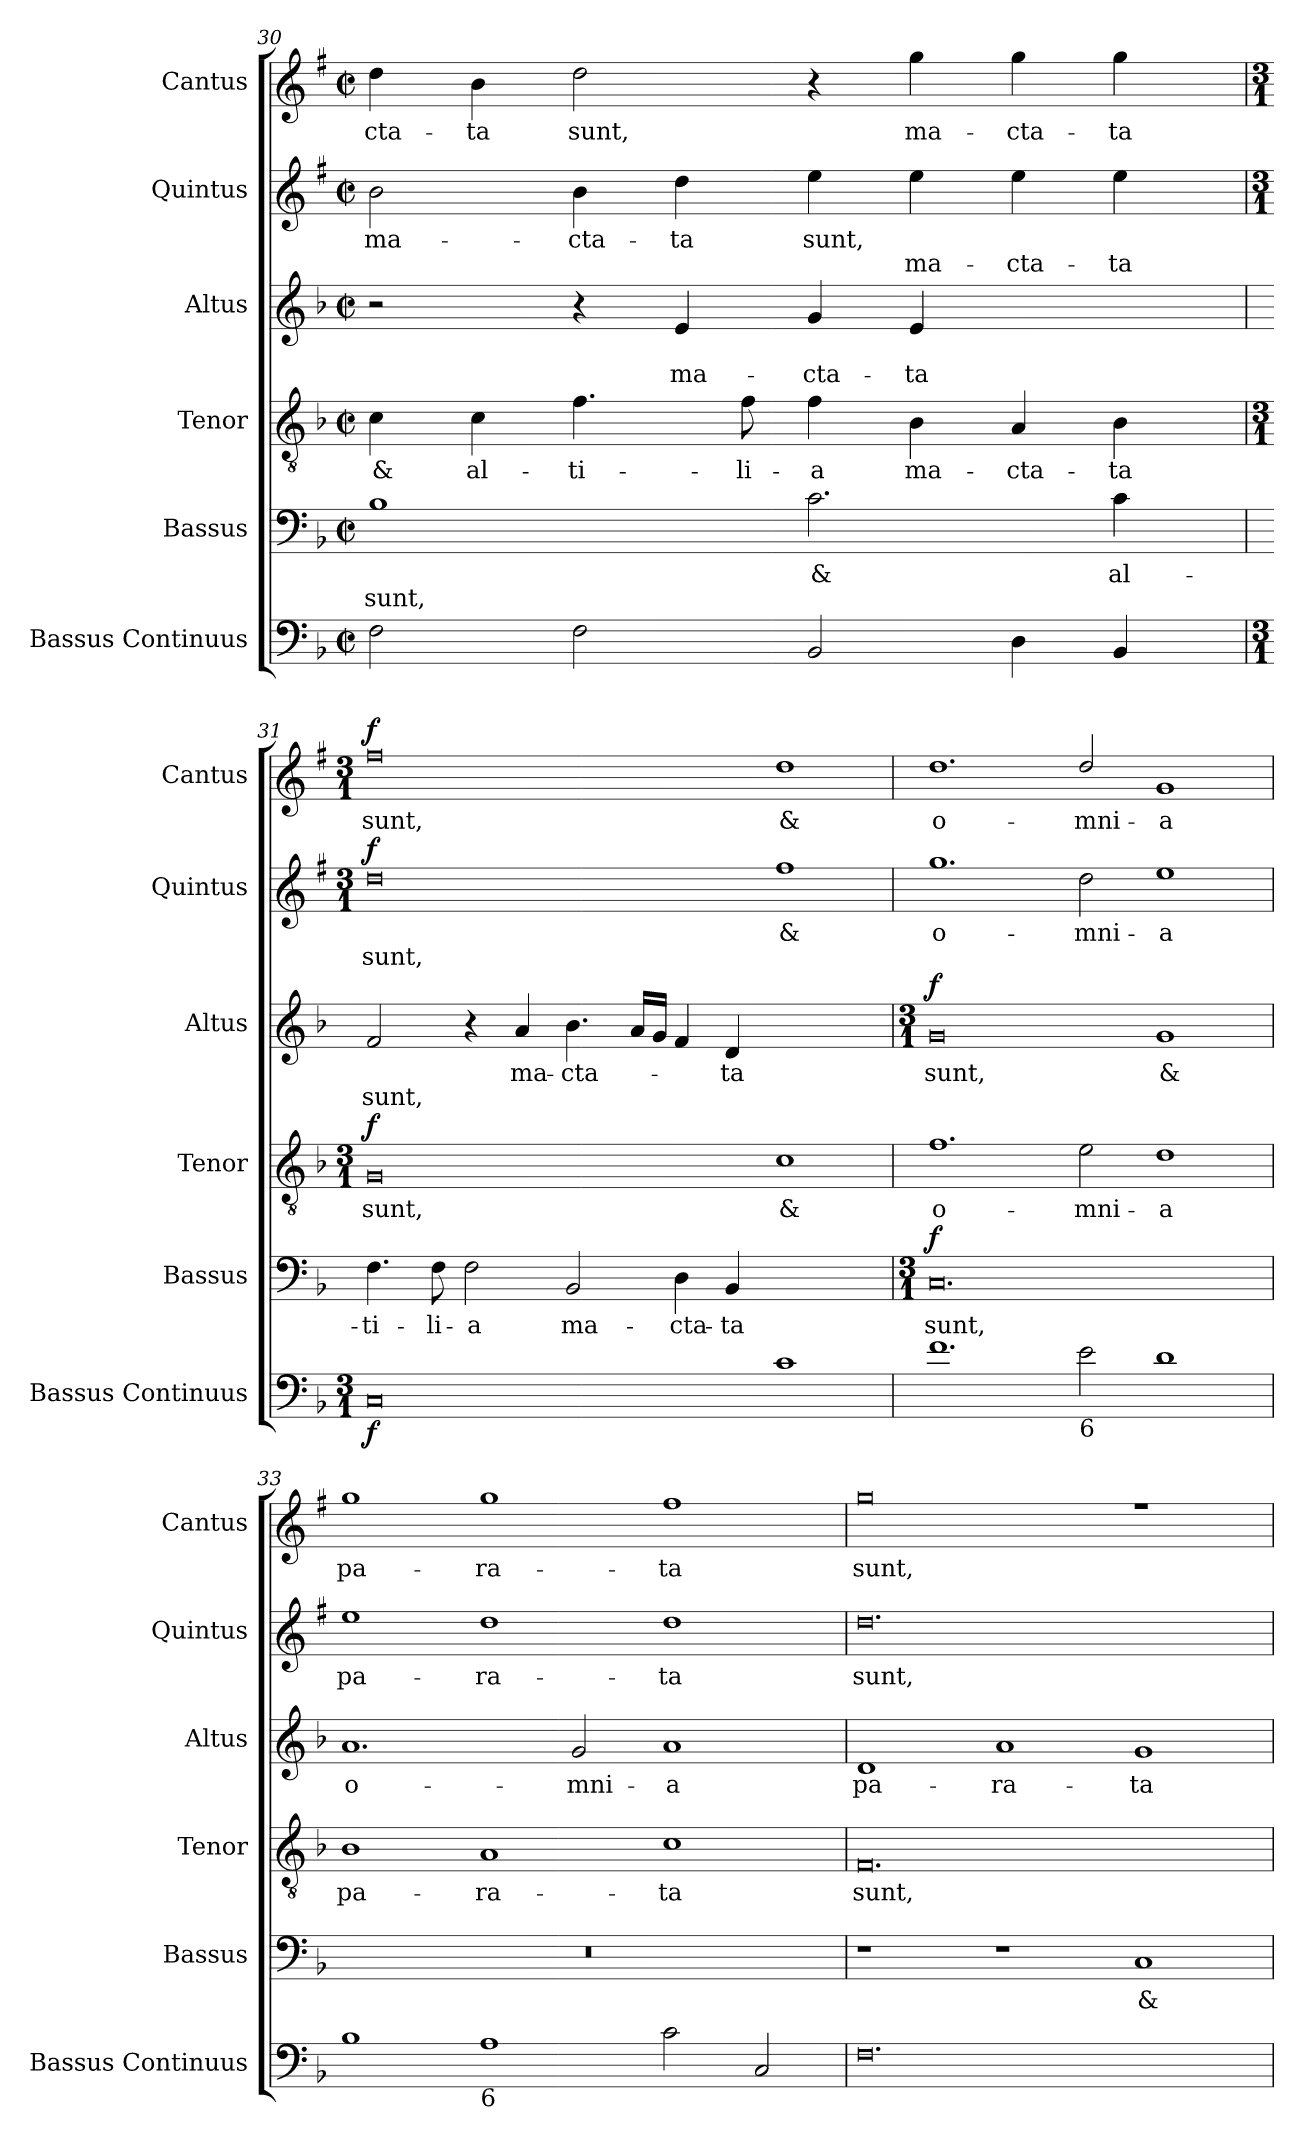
**kern	**dynam	**kern	**text	**text	**dynam	**kern	**text	**dynam	**kern	**text	**text	**dynam	**kern	**text	**text	**dynam	**kern	**text	**dynam
*part6	*part6	*part5	*part5	*part5	*part5	*part4	*part4	*part4	*part3	*part3	*part3	*part3	*part2	*part2	*part2	*part2	*part1	*part1	*part1
*staff6	*staff6	*staff5	*staff5	*staff5	*staff5	*staff4	*staff4	*staff4	*staff3	*staff3	*staff3	*staff3	*staff2	*staff2	*staff2	*staff2	*staff1	*staff1	*staff1
*I"Bassus Continuus	*	*I"Bassus	*	*	*	*I"Tenor	*	*	*I"Altus	*	*	*	*I"Quintus	*	*	*	*I"Cantus	*	*
*I'Bassus Continuus	*	*I'Bassus	*	*	*	*I'Tenor	*	*	*I'Altus	*	*	*	*I'Quintus	*	*	*	*I'Cantus	*	*
!!LO:LB:g=z
*clefF4	*	*clefF4	*	*	*	*clefGv2	*	*	*clefG2	*	*	*	*clefG2	*	*	*	*clefG2	*	*
*	*	*	*	*	*	*	*	*	*	*	*	*	*ITrd1c2	*	*	*	*ITrd1c2	*	*
*k[b-]	*	*k[b-]	*	*	*	*k[b-]	*	*	*k[b-]	*	*	*	*k[b-]	*	*	*	*k[b-]	*	*
*F:	*	*F:	*	*	*	*F:	*	*	*F:	*	*	*	*F:	*	*	*	*F:	*	*
*M4/2	*	*M4/2	*	*	*	*M4/2	*	*	*M4/2	*	*	*	*M4/2	*	*	*	*M4/2	*	*
*met(c|)	*	*met(c|)	*	*	*	*met(c|)	*	*	*met(c|)	*	*	*	*met(c|)	*	*	*	*met(c|)	*	*
=30	=30	=30	=30	=30	=30	=30	=30	=30	=30	=30	=30	=30	=30	=30	=30	=30	=30	=30	=30
!	!	!	!	!LO:LY:b	!	!	!LO:LY:b	!	!	!	!	!	!	!LO:LY:b	!	!	!	!LO:LY:b	!
*	*	*	*	*	*	*	*	*	*	*	*	*	*	*	*	*	*^	*	*
2F	.	1B-	.	sunt,	.	4c	&	.	2r	.	.	.	2a	ma-	.	.	4cc	1ryy	-cta-	.
!	!	!	!	!	!	!	!LO:LY:b	!	!	!	!	!	!	!	!	!	!	!	!LO:LY:b	!
.	.	.	.	.	.	4c	al-	.	.	.	.	.	.	.	.	.	4a	.	-ta	.
!	!	!	!	!	!	!	!LO:LY:b	!	!	!	!	!	!	!LO:LY:b	!	!	!	!	!LO:LY:b	!
2F	.	.	.	.	.	4.f	-ti-	.	4r	.	.	.	4a	-cta-	.	.	2cc	.	sunt,	.
!	!	!	!	!	!	!	!	!	!	!	!LO:LY:b	!	!	!LO:LY:b	!	!	!	!	!	!
.	.	.	.	.	.	.	.	.	4e	.	ma-	.	4cc	-ta	.	.	.	.	.	.
!	!	!	!	!	!	!	!LO:LY:b	!	!	!	!	!	!	!	!	!	!	!	!	!
.	.	.	.	.	.	8f	-li-	.	.	.	.	.	.	.	.	.	.	.	.	.
!	!	!	!LO:LY:b	!	!	!	!LO:LY:b	!	!	!	!LO:LY:b	!	!	!LO:LY:b	!	!	!	!	!	!
2BB-	.	2.c	&	.	.	4f	-a	.	4g	.	-cta-	.	4dd	sunt,	.	.	4r	2ryy	.	.
!	!	!	!	!	!	!	!LO:LY:b	!	!	!	!LO:LY:b	!	!	!	!LO:LY:b	!	!	!	!LO:LY:b	!
.	.	.	.	.	.	4B-	ma-	.	4e	.	-ta	.	4dd	.	ma-	.	4ff	.	ma-	.
!	!	!	!	!	!	!	!LO:LY:b	!	!	!	!	!	!	!	!LO:LY:b	!	!	!	!LO:LY:b	!
4D	.	.	.	.	.	4A	-cta-	.	2ryy	.	.	.	4dd	.	-cta-	.	4ff	4ryy	-cta-	.
!	!	!	!LO:LY:b	!	!	!	!LO:LY:b	!	!	!	!	!	!	!	!LO:LY:b	!	!	!	!LO:LY:b	!
4BB-	.	4c	al-	.	.	4B-	-ta	.	.	.	.	.	4dd	.	-ta	.	4ff	8ryy	-ta	.
.	.	.	.	.	.	.	.	.	.	.	.	.	.	.	.	.	.	8ryy	.	.
!!LO:LB:g=z	!!
=31	=31	=31	=31	=31	=31	=31	=31	=31	=31	=31	=31	=31	=31	=31	=31	=31	=31	=31	=31	=31
*M3/1	*	*	*	*	*	*M3/1	*	*	*	*	*	*	*M3/1	*	*	*	*M3/1	*	*	*
!	!LO:DY:b	!	!LO:LY:b	!	!	!	!LO:LY:b	!LO:DY:b	!	!	!LO:LY:b	!	!	!	!LO:LY:b	!LO:DY:b	!	!	!LO:LY:b	!LO:DY:b
0C	f	4.F	-ti-	.	.	0G	sunt,	f	2f	.	sunt,	.	0cc	.	sunt,	f	0ee	0.ryy	sunt,	f
!	!	!	!LO:LY:b	!	!	!	!	!	!	!	!	!	!	!	!	!	!	!	!	!
.	.	8F	-li-	.	.	.	.	.	.	.	.	.	.	.	.	.	.	.	.	.
!	!	!	!LO:LY:b	!	!	!	!	!	!	!	!	!	!	!	!	!	!	!	!	!
.	.	2F	-a	.	.	.	.	.	4r	.	.	.	.	.	.	.	.	.	.	.
!	!	!	!	!	!	!	!	!	!	!LO:LY:b	!	!	!	!	!	!	!	!	!	!
.	.	.	.	.	.	.	.	.	4a	ma-	.	.	.	.	.	.	.	.	.	.
!	!	!	!LO:LY:b	!	!	!	!	!	!	!LO:LY:b	!	!	!	!	!	!	!	!	!	!
.	.	2BB-	ma-	.	.	.	.	.	4.b-	-cta-	.	.	.	.	.	.	.	.	.	.
.	.	.	.	.	.	.	.	.	16aLL	.	.	.	.	.	.	.	.	.	.	.
.	.	.	.	.	.	.	.	.	16gJJ	.	.	.	.	.	.	.	.	.	.	.
!	!	!	!LO:LY:b	!	!	!	!	!	!	!	!	!	!	!	!	!	!	!	!	!
.	.	4D	-cta-	.	.	.	.	.	4f	.	.	.	.	.	.	.	.	.	.	.
!	!	!	!LO:LY:b	!	!	!	!	!	!	!LO:LY:b	!	!	!	!	!	!	!	!	!	!
.	.	4BB-	-ta	.	.	.	.	.	4d	-ta	.	.	.	.	.	.	.	.	.	.
!	!	!	!	!	!	!	!LO:LY:b	!	!	!	!	!	!	!LO:LY:b	!	!	!	!	!LO:LY:b	!
1c	.	1ryy	.	.	.	1c	&	.	1ryy	.	.	.	1ee	&	.	.	1cc	.	&	.
=32	=32	=32	=32	=32	=32	=32	=32	=32	=32	=32	=32	=32	=32	=32	=32	=32	=32	=32	=32	=32
*	*	*M3/1	*	*	*	*	*	*	*M3/1	*	*	*	*	*	*	*	*	*	*	*
!	!	!	!LO:LY:b	!	!LO:DY:b	!	!LO:LY:b	!	!	!LO:LY:b	!	!LO:DY:b	!	!LO:LY:b	!	!	!	!	!LO:LY:b	!
1.f	.	0.C	sunt,	.	f	1.f	o-	.	0g	sunt,	.	f	1.ff	o-	.	.	1.cc	0.ryy	o-	.
!LO:TX:b:t=6	!	!	!	!	!	!	!	!	!	!	!	!	!	!	!	!	!	!	!	!
!	!	!	!	!	!	!	!LO:LY:b	!	!	!	!	!	!	!LO:LY:b	!	!	!	!	!LO:LY:b	!
2e	.	.	.	.	.	2e	-mni-	.	.	.	.	.	2cc	-mni-	.	.	2cc	.	-mni-	.
!	!	!	!	!	!	!	!LO:LY:b	!	!	!LO:LY:b	!	!	!	!LO:LY:b	!	!	!	!	!LO:LY:b	!
1d	.	.	.	.	.	1d	-a	.	1g	&	.	.	1dd	-a	.	.	1f	.	-a	.
=33	=33	=33	=33	=33	=33	=33	=33	=33	=33	=33	=33	=33	=33	=33	=33	=33	=33	=33	=33	=33
!	!	!	!	!	!	!	!LO:LY:b	!	!	!LO:LY:b	!	!	!	!LO:LY:b	!	!	!	!	!LO:LY:b	!
1B-	.	0.r	.	.	.	1B-	pa-	.	1.a	o-	.	.	1dd	pa-	.	.	1ff	0.ryy	pa-	.
!LO:TX:b:t=6	!	!	!	!	!	!	!	!	!	!	!	!	!	!	!	!	!	!	!	!
!	!	!	!	!	!	!	!LO:LY:b	!	!	!	!	!	!	!LO:LY:b	!	!	!	!	!LO:LY:b	!
1A	.	.	.	.	.	1A	-ra-	.	.	.	.	.	1cc	-ra-	.	.	1ff	.	-ra-	.
!	!	!	!	!	!	!	!	!	!	!LO:LY:b	!	!	!	!	!	!	!	!	!	!
.	.	.	.	.	.	.	.	.	2g	-mni-	.	.	.	.	.	.	.	.	.	.
!	!	!	!	!	!	!	!LO:LY:b	!	!	!LO:LY:b	!	!	!	!LO:LY:b	!	!	!	!	!LO:LY:b	!
2c	.	.	.	.	.	1c	-ta	.	1a	-a	.	.	1cc	-ta	.	.	1ee	.	-ta	.
2C	.	.	.	.	.	.	.	.	.	.	.	.	.	.	.	.	.	.	.	.
=34	=34	=34	=34	=34	=34	=34	=34	=34	=34	=34	=34	=34	=34	=34	=34	=34	=34	=34	=34	=34
!	!	!	!	!	!	!	!LO:LY:b	!	!	!LO:LY:b	!	!	!	!LO:LY:b	!	!	!	!	!LO:LY:b	!
0.F	.	1r	.	.	.	0.F	sunt,	.	1d	pa-	.	.	0.cc	sunt,	.	.	0ff	0.ryy	sunt,	.
!	!	!	!	!	!	!	!	!	!	!LO:LY:b	!	!	!	!	!	!	!	!	!	!
.	.	1r	.	.	.	.	.	.	1a	-ra-	.	.	.	.	.	.	.	.	.	.
!	!	!	!LO:LY:b	!	!	!	!	!	!	!LO:LY:b	!	!	!	!	!	!	!	!	!	!
.	.	1C	&	.	.	.	.	.	1g	-ta	.	.	.	.	.	.	1r	.	.	.
*	*	*	*	*	*	*	*	*	*	*	*	*	*	*	*	*	*v	*v	*	*
=	=	=	=	=	=	=	=	=	=	=	=	=	=	=	=	=	=	=	=
*-	*-	*-	*-	*-	*-	*-	*-	*-	*-	*-	*-	*-	*-	*-	*-	*-	*-	*-	*-
